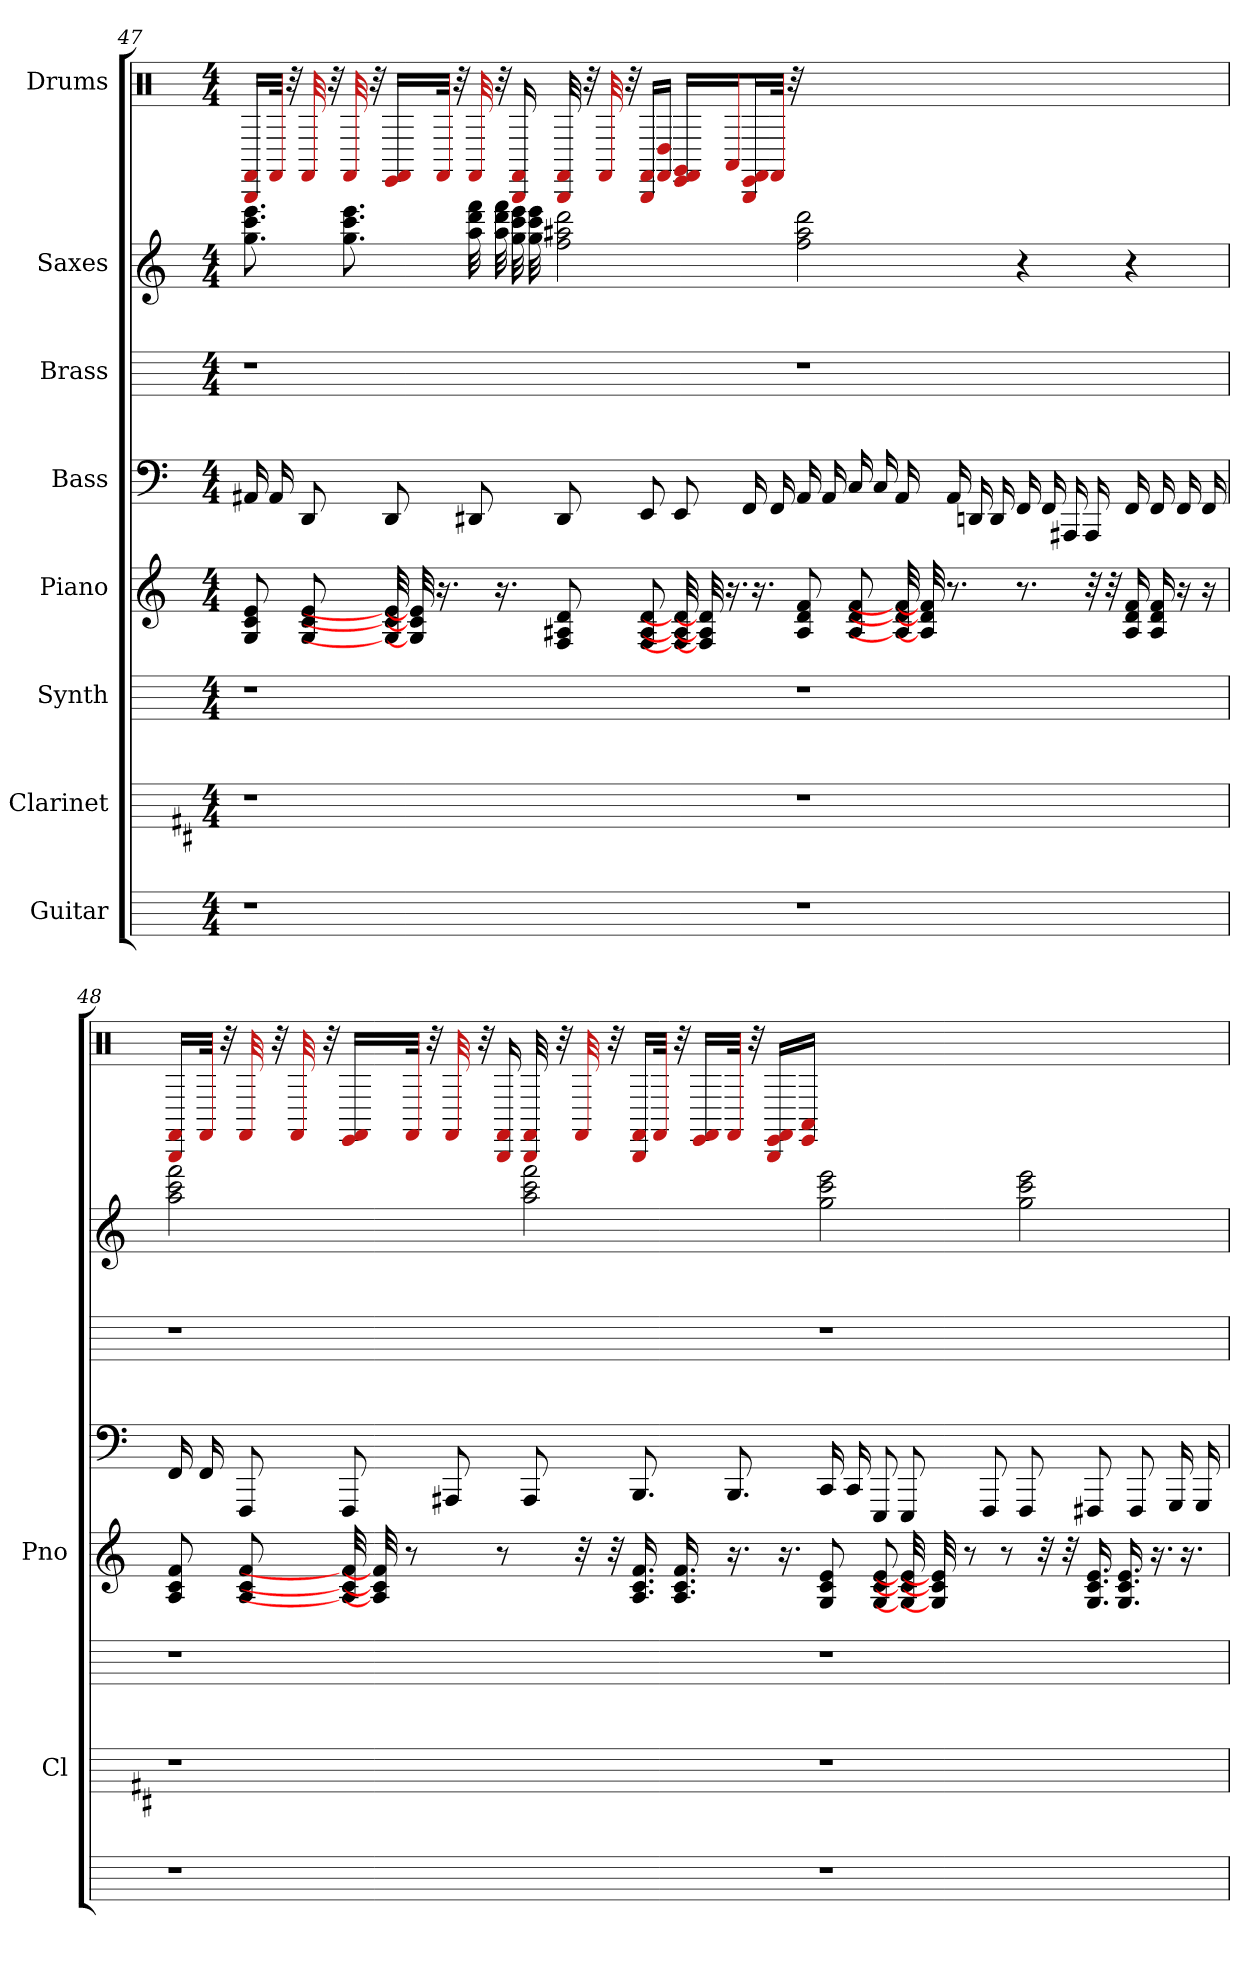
**kern	**kern	**kern	**kern	**kern	**kern	**kern	**kern
*part8	*part7	*part6	*part5	*part4	*part3	*part2	*part1
*staff8	*staff7	*staff6	*staff5	*staff4	*staff3	*staff2	*staff1
*I"Guitar	*I"Clarinet	*I"Synth	*I"Piano	*I"Bass	*I"Brass	*I"Saxes	*I"Drums
*	*I'Cl	*	*I'Pno	*	*	*	*
*	*	*	*	*	*	*	*clefX
*	*ITrd1c2	*	*	*	*	*ITrd8c14	*
*k[]	*k[]	*k[]	*k[]	*k[]	*k[]	*k[]	*k[]
*M4/4	*M4/4	*M4/4	*M4/4	*M4/4	*M4/4	*M4/4	*M4/4
=47	=47	=47	=47	=47	=47	=47	=47
1r	1r	1r	8e 8c 8G	16AA#	1r	8.ee 8.cc 8.g	16BBB/ 16FF#/LL
.	.	.	.	16AA#	.	.	32FF#/JJk
.	.	.	.	.	.	.	32r
.	.	.	8e 8c 8G	8DD	.	.	32FF#
.	.	.	.	.	.	.	32r
.	.	.	.	.	.	8.ee 8.cc 8.g	32FF#
.	.	.	.	.	.	.	32r
.	.	.	32e] 32c] 32G]	8DD	.	.	16EE/ 16FF#/LL
.	.	.	32e] 32c] 32G]	.	.	.	.
.	.	.	16.r	.	.	.	32FF#/JJk
.	.	.	.	.	.	.	32r
.	.	.	.	8DD#	.	32ff 32dd 32a	32FF#
.	.	.	16.r	.	.	32ff 32dd 32a	32r
.	.	.	.	.	.	32ee 32cc 32g	16BBB 16FF#
.	.	.	.	.	.	32ee 32cc 32g	.
.	.	.	8d 8A# 8F	8DD#	.	2dd 2a# 2f	32BBB 32FF#
.	.	.	.	.	.	.	32r
.	.	.	.	.	.	.	32FF#
.	.	.	.	.	.	.	32r
.	.	.	8d 8A# 8F	8EE	.	.	16BBB/ 16FF#/LL
.	.	.	.	.	.	.	16FF#/ 16D/JJ
.	.	.	32d] 32A#] 32F]	8EE	.	.	16EE/ 16FF#/ 16GG/LL
.	.	.	32d] 32A#] 32F]	.	.	.	.
.	.	.	16.r	.	.	.	16AA#/J
.	.	.	.	16FF	.	.	16BBB/ 16EE/ 16FF#/L
.	.	.	16.r	.	.	.	.
.	.	.	.	16FF	.	.	32FF#/JJk
.	.	.	.	.	.	.	32r
1r	1r	1r	8f 8d 8A#	16AA#	1r	2dd 2a# 2f	1ryy
.	.	.	.	16AA#	.	.	.
.	.	.	8f 8d 8A#	16C	.	.	.
.	.	.	.	16C	.	.	.
.	.	.	32f] 32d] 32A#]	16AA#	.	.	.
.	.	.	32f] 32d] 32A#]	.	.	.	.
.	.	.	8.r	16AA#	.	.	.
.	.	.	.	16DD	.	.	.
.	.	.	.	16DD	.	.	.
.	.	.	8.r	16FF	.	4r	.
.	.	.	.	16FF	.	.	.
.	.	.	.	16AAA#	.	.	.
.	.	.	32r	16AAA#	.	.	.
.	.	.	32r	.	.	.	.
.	.	.	16f 16d 16A#	16FF	.	4r	.
.	.	.	16f 16d 16A#	16FF	.	.	.
.	.	.	16r	16FF	.	.	.
.	.	.	16r	16FF	.	.	.
=48	=48	=48	=48	=48	=48	=48	=48
1r	1r	1r	8f 8c 8A	16FF	1r	2ff 2cc 2a	16BBB/ 16FF#/LL
.	.	.	.	16FF	.	.	32FF#/JJk
.	.	.	.	.	.	.	32r
.	.	.	8f 8c 8A	8FFF	.	.	32FF#
.	.	.	.	.	.	.	32r
.	.	.	.	.	.	.	32FF#
.	.	.	.	.	.	.	32r
.	.	.	32f] 32c] 32A]	8FFF	.	.	16EE/ 16FF#/LL
.	.	.	32f] 32c] 32A]	.	.	.	.
.	.	.	8r	.	.	.	32FF#/JJk
.	.	.	.	.	.	.	32r
.	.	.	.	8AAA#	.	.	32FF#
.	.	.	.	.	.	.	32r
.	.	.	8r	.	.	.	16BBB 16FF#
.	.	.	.	8AAA#	.	2ff 2cc 2a	32BBB 32FF#
.	.	.	.	.	.	.	32r
.	.	.	32r	.	.	.	32FF#
.	.	.	32r	.	.	.	32r
.	.	.	16.f 16.c 16.A	8.BBB	.	.	16BBB/ 16FF#/LL
.	.	.	.	.	.	.	32FF#/JJk
.	.	.	16.f 16.c 16.A	.	.	.	32r
.	.	.	.	.	.	.	16EE/ 16FF#/LL
.	.	.	16.r	8.BBB	.	.	32FF#/JJk
.	.	.	.	.	.	.	32r
.	.	.	.	.	.	.	16BBB/ 16EE/ 16FF#/LL
.	.	.	16.r	.	.	.	.
.	.	.	.	.	.	.	16EE/ 16AA#/JJ
1r	1r	1r	8e 8c 8G	16CC	1r	2ee 2cc 2g	1ryy
.	.	.	.	16CC	.	.	.
.	.	.	8e 8c 8G	8EEE	.	.	.
.	.	.	32e] 32c] 32G]	8EEE	.	.	.
.	.	.	32e] 32c] 32G]	.	.	.	.
.	.	.	8r	.	.	.	.
.	.	.	.	8FFF	.	.	.
.	.	.	8r	.	.	.	.
.	.	.	.	8FFF	.	2ee 2cc 2g	.
.	.	.	32r	.	.	.	.
.	.	.	32r	.	.	.	.
.	.	.	16.e 16.c 16.G	8FFF#	.	.	.
.	.	.	16.e 16.c 16.G	.	.	.	.
.	.	.	.	8FFF#	.	.	.
.	.	.	16.r	.	.	.	.
.	.	.	.	16GGG	.	.	.
.	.	.	16.r	.	.	.	.
.	.	.	.	16GGG	.	.	.
=	=	=	=	=	=	=	=
*-	*-	*-	*-	*-	*-	*-	*-
